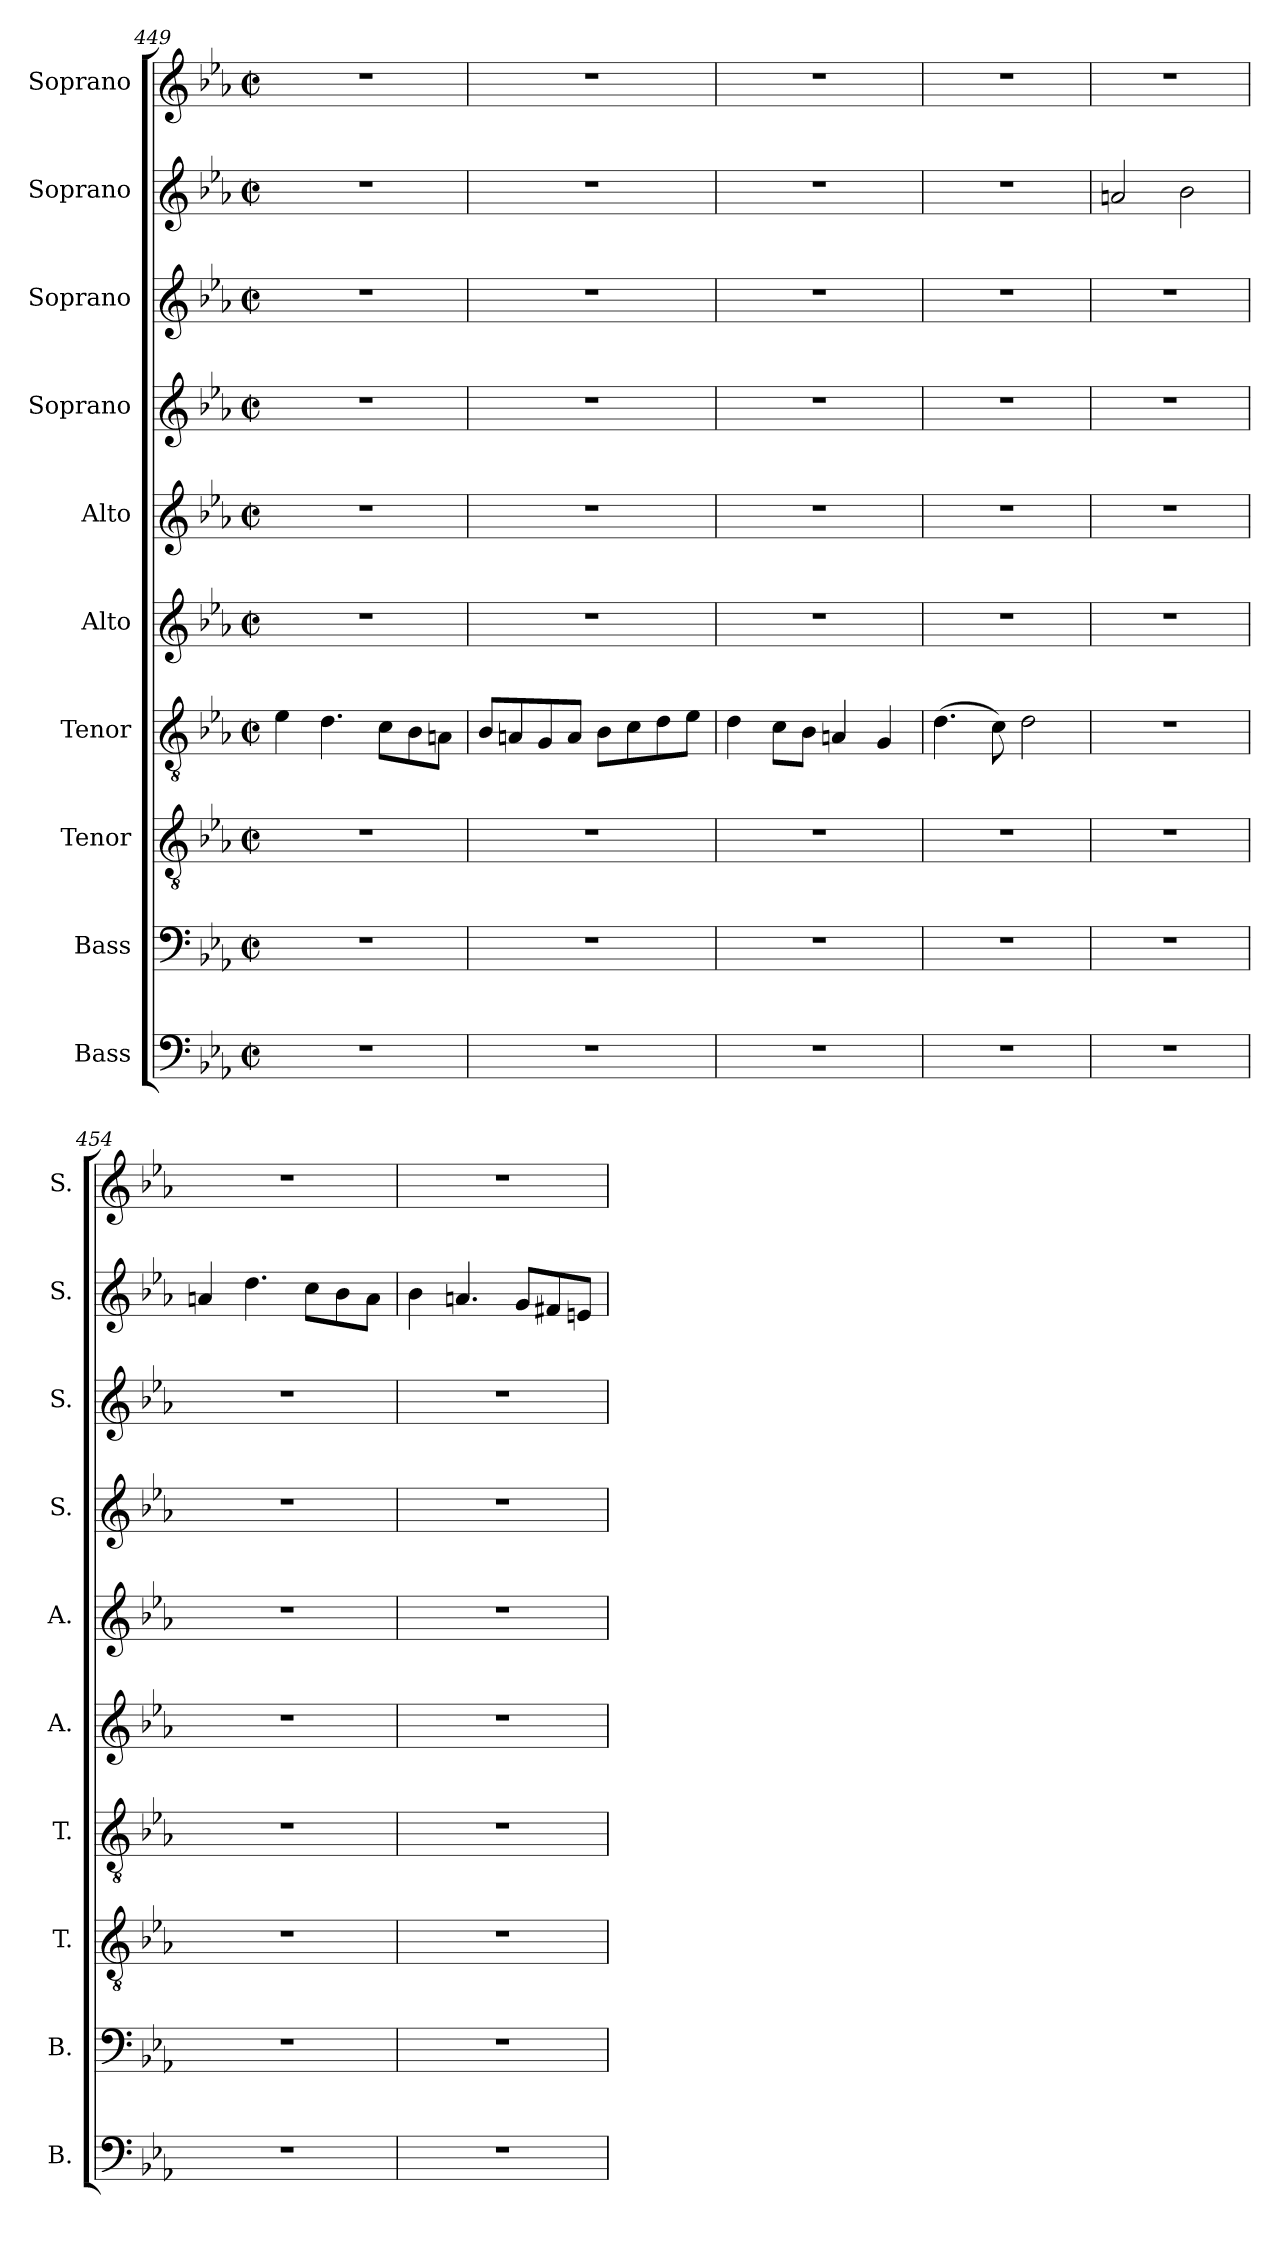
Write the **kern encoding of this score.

**kern	**kern	**kern	**kern	**kern	**kern	**kern	**kern	**kern	**kern
*part10	*part9	*part8	*part7	*part6	*part5	*part4	*part3	*part2	*part1
*staff10	*staff9	*staff8	*staff7	*staff6	*staff5	*staff4	*staff3	*staff2	*staff1
*I"Bass	*I"Bass	*I"Tenor	*I"Tenor	*I"Alto	*I"Alto	*I"Soprano	*I"Soprano	*I"Soprano	*I"Soprano
*I'B.	*I'B.	*I'T.	*I'T.	*I'A.	*I'A.	*I'S.	*I'S.	*I'S.	*I'S.
*clefF4	*clefF4	*clefGv2	*clefGv2	*clefG2	*clefG2	*clefG2	*clefG2	*clefG2	*clefG2
*k[b-e-a-]	*k[b-e-a-]	*k[b-e-a-]	*k[b-e-a-]	*k[b-e-a-]	*k[b-e-a-]	*k[b-e-a-]	*k[b-e-a-]	*k[b-e-a-]	*k[b-e-a-]
*M4/4	*M4/4	*M4/4	*M4/4	*M4/4	*M4/4	*M4/4	*M4/4	*M4/4	*M4/4
*met(c|)	*met(c|)	*met(c|)	*met(c|)	*met(c|)	*met(c|)	*met(c|)	*met(c|)	*met(c|)	*met(c|)
=449	=449	=449	=449	=449	=449	=449	=449	=449	=449
1r	1r	1r	4e-\	1r	1r	1r	1r	1r	1r
.	.	.	4.d\	.	.	.	.	.	.
.	.	.	8c\L	.	.	.	.	.	.
.	.	.	8B-\	.	.	.	.	.	.
.	.	.	8An\J	.	.	.	.	.	.
=450	=450	=450	=450	=450	=450	=450	=450	=450	=450
1r	1r	1r	8B-/L	1r	1r	1r	1r	1r	1r
.	.	.	8An/	.	.	.	.	.	.
.	.	.	8G/	.	.	.	.	.	.
.	.	.	8A/J	.	.	.	.	.	.
.	.	.	8B-\L	.	.	.	.	.	.
.	.	.	8c\	.	.	.	.	.	.
.	.	.	8d\	.	.	.	.	.	.
.	.	.	8e-\J	.	.	.	.	.	.
=451	=451	=451	=451	=451	=451	=451	=451	=451	=451
1r	1r	1r	4d\	1r	1r	1r	1r	1r	1r
.	.	.	8c\L	.	.	.	.	.	.
.	.	.	8B-\J	.	.	.	.	.	.
.	.	.	4An/	.	.	.	.	.	.
.	.	.	4G/	.	.	.	.	.	.
!!LO:PB:g=z
=452	=452	=452	=452	=452	=452	=452	=452	=452	=452
1r	1r	1r	(4.d\	1r	1r	1r	1r	1r	1r
.	.	.	8c\)	.	.	.	.	.	.
.	.	.	2d\	.	.	.	.	.	.
=453	=453	=453	=453	=453	=453	=453	=453	=453	=453
1r	1r	1r	1r	1r	1r	1r	1r	2an/	1r
.	.	.	.	.	.	.	.	2b-\	.
=454	=454	=454	=454	=454	=454	=454	=454	=454	=454
1r	1r	1r	1r	1r	1r	1r	1r	4an/	1r
.	.	.	.	.	.	.	.	4.dd\	.
.	.	.	.	.	.	.	.	8cc\L	.
.	.	.	.	.	.	.	.	8b-\	.
.	.	.	.	.	.	.	.	8a\J	.
=455	=455	=455	=455	=455	=455	=455	=455	=455	=455
1r	1r	1r	1r	1r	1r	1r	1r	4b-\	1r
.	.	.	.	.	.	.	.	4.an/	.
.	.	.	.	.	.	.	.	8g/L	.
.	.	.	.	.	.	.	.	8f#X/	.
.	.	.	.	.	.	.	.	8en/J	.
=	=	=	=	=	=	=	=	=	=
*-	*-	*-	*-	*-	*-	*-	*-	*-	*-
